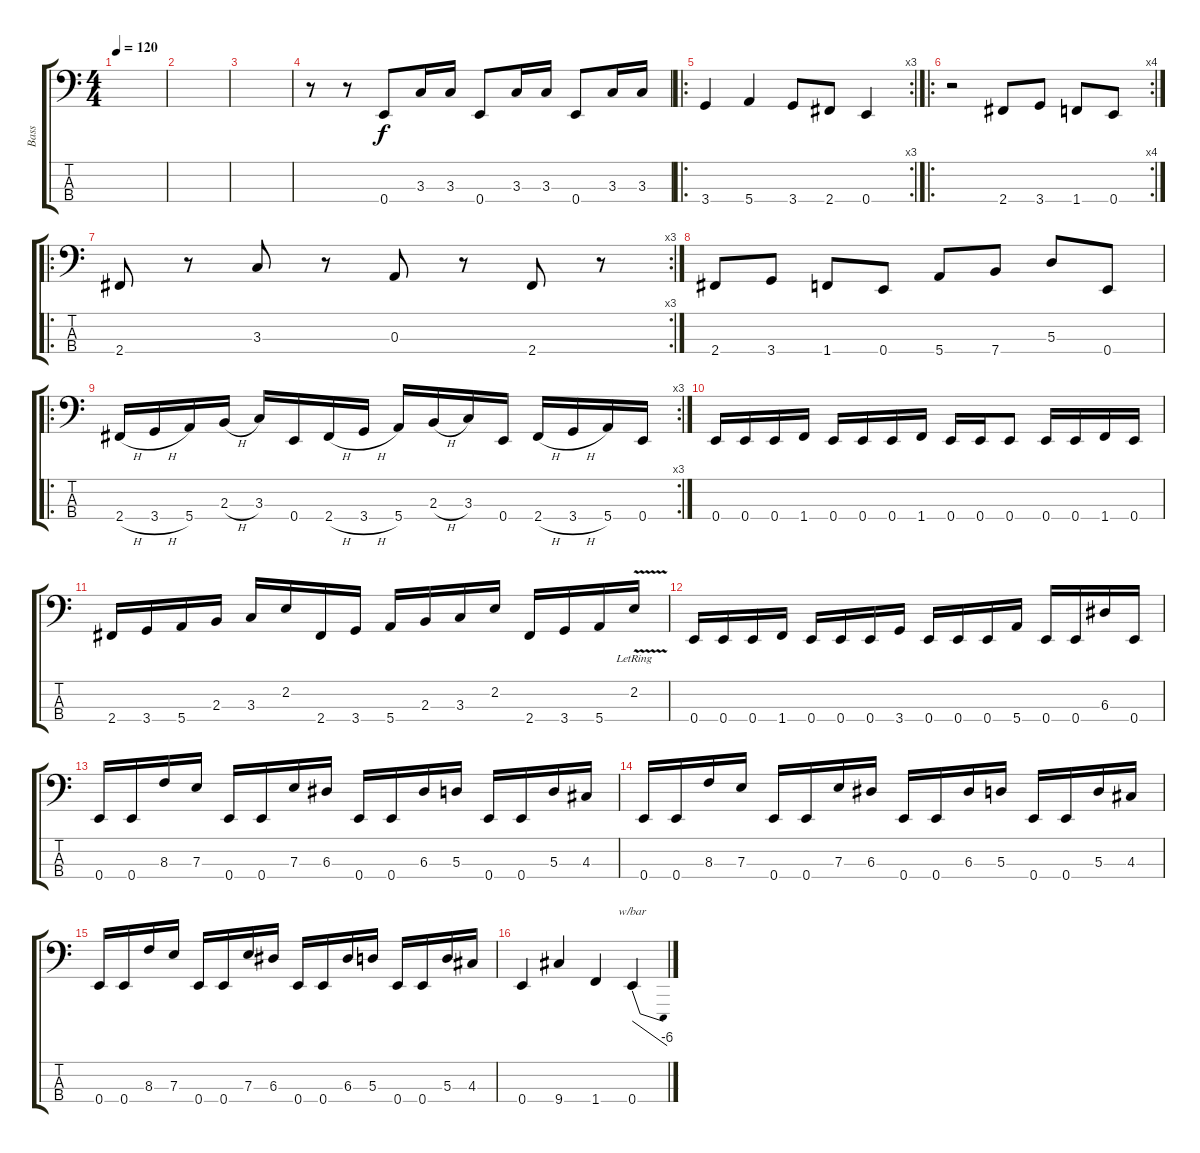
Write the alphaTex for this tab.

\track ("Bass" "Bass") {instrument electricbasspick}
\staff {score tabs}
\tuning (G2 D2 A1 E1) {hide}
\ts (4 4)
\tempo 120
\clef f4
\ks c
|
|
|
r.8 r.8 0.4.8 3.3.16 3.3.16 0.4.8 3.3.16 3.3.16 0.4.8 3.3.16 3.3.16 |
\ro
\rc 3
3.4.4 5.4.4 3.4.8 2.4.8 0.4.4 |
\ro
\rc 4
r.2 2.4.8 3.4.8 1.4.8 0.4.8 |
\ro
\rc 3
2.4.8 r.8 3.3.8 r.8 0.3.8 r.8 2.4.8 r.8 |
2.4.8 3.4.8 1.4.8 0.4.8 5.4.8 7.4.8 5.3.8 0.4.8 |
\ro
\rc 3
2.4{h}.16 3.4{h}.16 5.4.16 2.3{h}.16 3.3.16 0.4.16 2.4{h}.16 3.4{h}.16 5.4.16 2.3{h}.16 3.3.16 0.4.16 2.4{h}.16 3.4{h}.16 5.4.16 0.4.16 |
0.4.16 0.4.16 0.4.16 1.4.16 0.4.16 0.4.16 0.4.16 1.4.16 0.4.16 0.4.16 0.4.8 0.4.16 0.4.16 1.4.16 0.4.16 |
2.4.16 3.4.16 5.4.16 2.3.16 3.3.16 2.2.16 2.4.16 3.4.16 5.4.16 2.3.16 3.3.16 2.2.16 2.4.16 3.4.16 5.4.16 2.2{v lr}.16 |
0.4.16 0.4.16 0.4.16 1.4.16 0.4.16 0.4.16 0.4.16 3.4.16 0.4.16 0.4.16 0.4.16 5.4.16 0.4.16 0.4.16 6.3.16 0.4.16 |
0.4.16 0.4.16 8.3.16 7.3.16 0.4.16 0.4.16 7.3.16 6.3.16 0.4.16 0.4.16 6.3.16 5.3.16 0.4.16 0.4.16 5.3.16 4.3.16 |
0.4.16 0.4.16 8.3.16 7.3.16 0.4.16 0.4.16 7.3.16 6.3.16 0.4.16 0.4.16 6.3.16 5.3.16 0.4.16 0.4.16 5.3.16 4.3.16 |
0.4.16 0.4.16 8.3.16 7.3.16 0.4.16 0.4.16 7.3.16 6.3.16 0.4.16 0.4.16 6.3.16 5.3.16 0.4.16 0.4.16 5.3.16 4.3.16 |
0.4.4 9.4.4 1.4.4 0.4.4{tbe (dive default 0 0 60 -24)}
